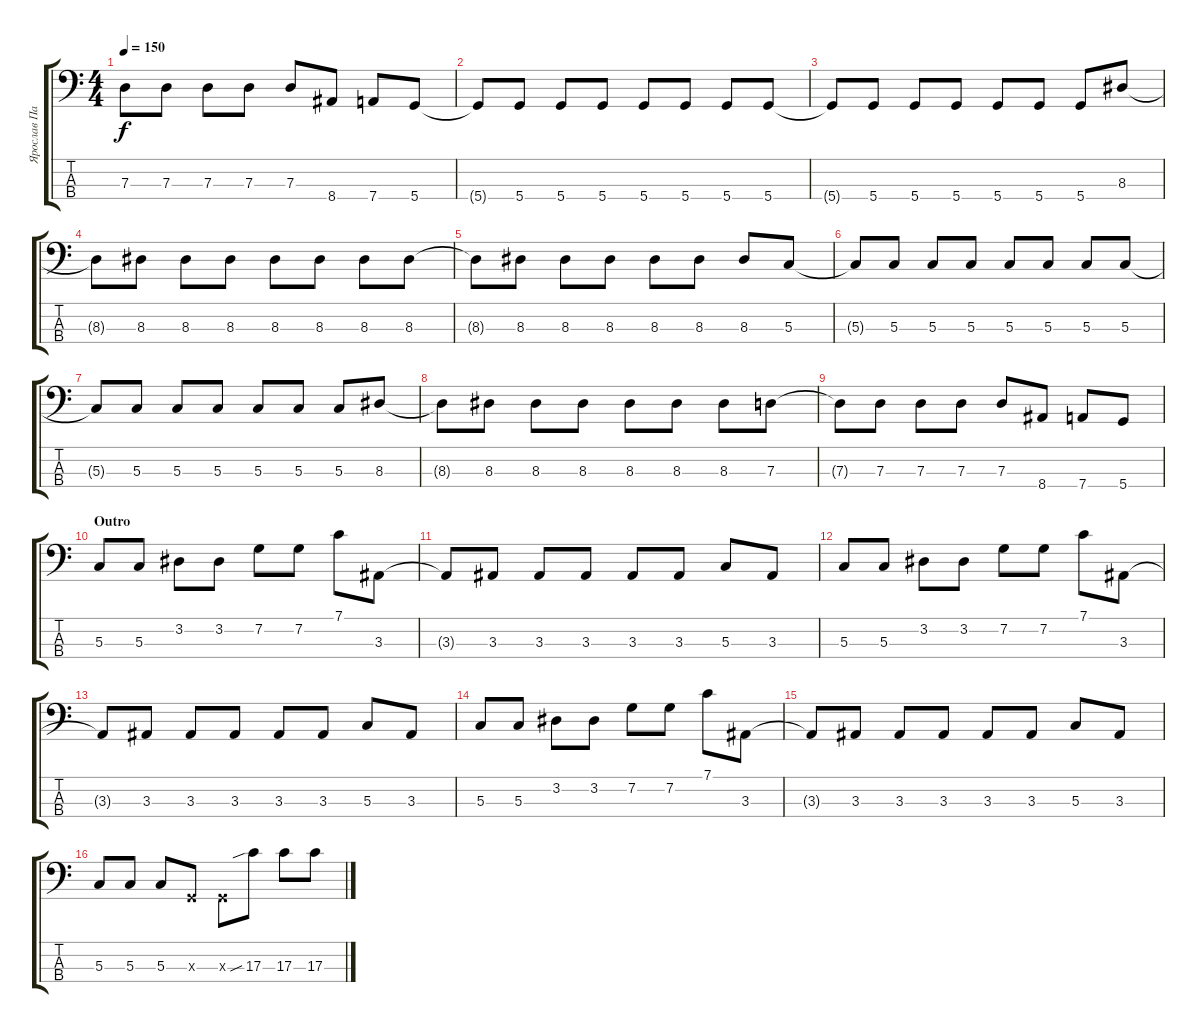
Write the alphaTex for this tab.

\track ("Ярослав Пастухов" "Ярослав Па") {instrument electricbassfinger}
\staff {score tabs}
\tuning (F2 C2 G1 D1) {hide}
\ts (4 4)
\tempo 150
\clef f4
\ks c
7.3{t}.8{dy f} 7.3.8 7.3.8 7.3.8 7.3.8 8.4.8 7.4.8 5.4.8 |
5.4{t}.8 5.4.8 5.4.8 5.4.8 5.4.8 5.4.8 5.4.8 5.4.8 |
5.4{t}.8 5.4.8 5.4.8 5.4.8 5.4.8 5.4.8 5.4.8 8.3.8 |
8.3{t}.8 8.3.8 8.3.8 8.3.8 8.3.8 8.3.8 8.3.8 8.3.8 |
8.3{t}.8 8.3.8 8.3.8 8.3.8 8.3.8 8.3.8 8.3.8 5.3.8 |
5.3{t}.8 5.3.8 5.3.8 5.3.8 5.3.8 5.3.8 5.3.8 5.3.8 |
5.3{t}.8 5.3.8 5.3.8 5.3.8 5.3.8 5.3.8 5.3.8 8.3.8 |
8.3{t}.8 8.3.8 8.3.8 8.3.8 8.3.8 8.3.8 8.3.8 7.3.8 |
7.3{t}.8 7.3.8 7.3.8 7.3.8 7.3.8 8.4.8 7.4.8 5.4.8 |
\section ("" "Outro")
5.3.8 5.3.8 3.2.8 3.2.8 7.2.8 7.2.8 7.1.8 3.3.8 |
3.3{t}.8 3.3.8 3.3.8 3.3.8 3.3.8 3.3.8 5.3.8 3.3.8 |
5.3.8 5.3.8 3.2.8 3.2.8 7.2.8 7.2.8 7.1.8 3.3.8 |
3.3{t}.8 3.3.8 3.3.8 3.3.8 3.3.8 3.3.8 5.3.8 3.3.8 |
5.3.8 5.3.8 3.2.8 3.2.8 7.2.8 7.2.8 7.1.8 3.3.8 |
3.3{t}.8 3.3.8 3.3.8 3.3.8 3.3.8 3.3.8 5.3.8 3.3.8 |
5.3.8 5.3.8 5.3.8 0.3{x}.8 0.3{x}.8 17.3{sib}.8 17.3.8 17.3.8
